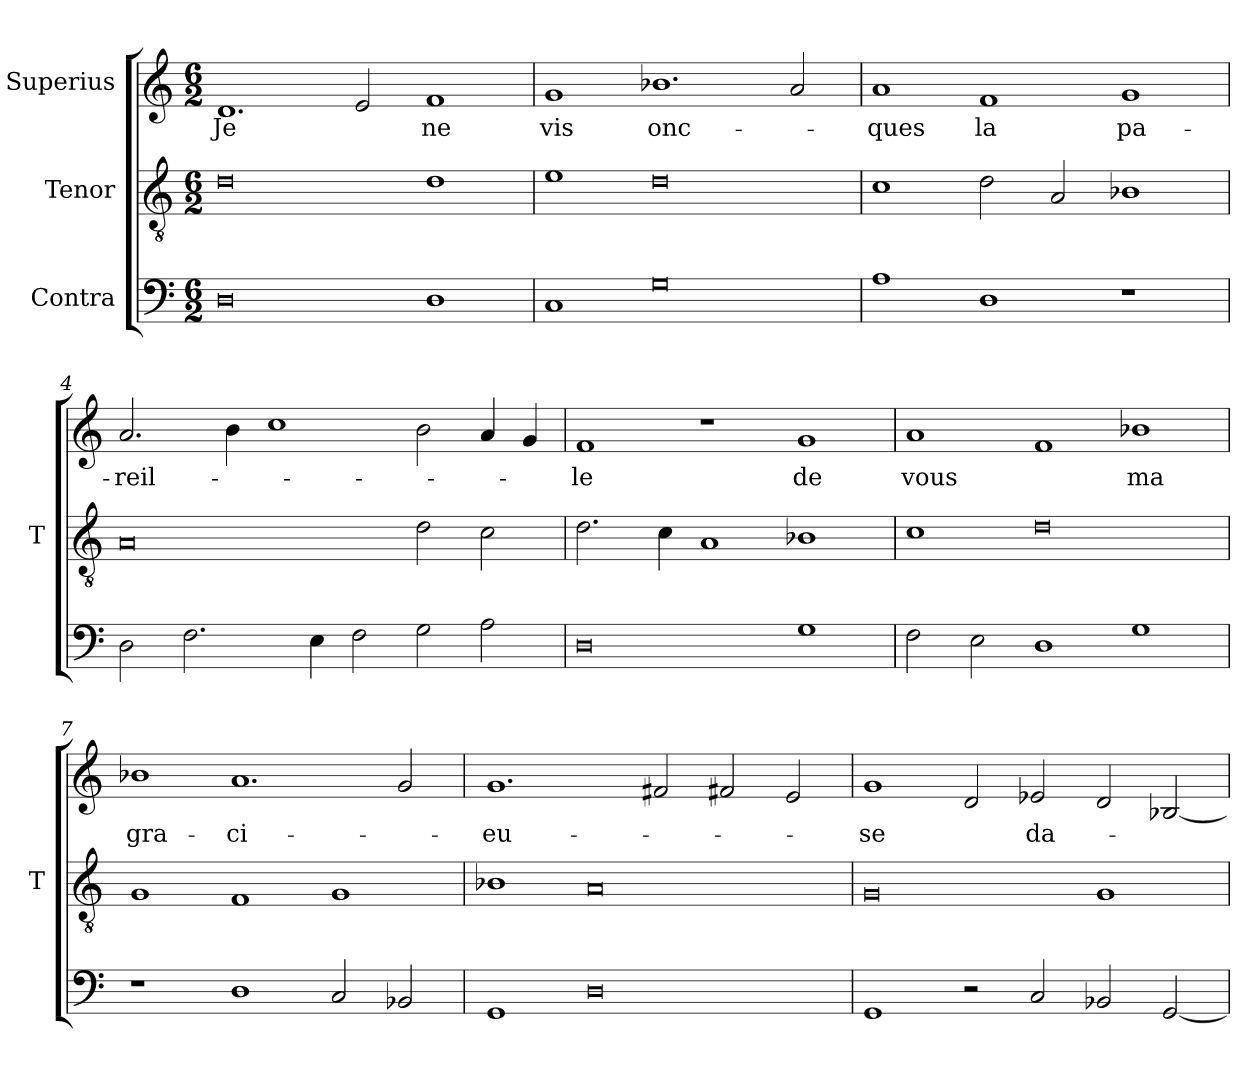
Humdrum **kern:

**kern	**kern	**kern	**text
*part3	*part2	*part1	*part1
*staff3	*staff2	*staff1	*staff1
*I"Contra	*I"Tenor	*I"Superius	*
*	*I'T	*	*
*clefF4	*clefGv2	*clefG2	*
*M6/2	*M6/2	*M6/2	*
=1	=1	=1	=1
0D	0d	1.d	-Je
.	.	2e	.
1D	1d	1f	-ne
=2	=2	=2	=2
1C	1e	1g	-vis
0G	0d	1.b-X	onc-
.	.	2a	.
=3	=3	=3	=3
1A	1c	1a	-ques
1D	2d	1f	-la
.	2A	.	.
1r	1B-X	1g	pa-
=4	=4	=4	=4
2D	0A	2.a	-reil-
2.F	.	.	.
.	.	4b	.
.	.	1cc	.
4E	.	.	.
2F	.	.	.
2G	2d	2b	.
2A	2c	4a	.
.	.	4g	.
=5	=5	=5	=5
0D	2.d	1f	-le
.	4c	.	.
.	1A	1r	.
1G	1B-X	1g	-de
=6	=6	=6	=6
2F	1c	1a	-vous
2E	.	.	.
1D	0d	1f	.
1G	.	1b-X	-ma
=7	=7	=7	=7
1r	1G	1b-X	gra-
1D	1F	1.a	-ci-
2C	1G	.	.
2BB-X	.	2g	.
=8	=8	=8	=8
1GG	1B-X	1.g	-eu-
0D	0A	.	.
.	.	2f#X	.
.	.	2f#X	.
.	.	2e	.
=9	=9	=9	=9
1GG	0G	1g	-se
2r	.	2d	.
2C	.	2e-X	da-
2BB-X	1G	2d	.
[2GG	.	[2B-X	.
=	=	=	=
*-	*-	*-	*-
